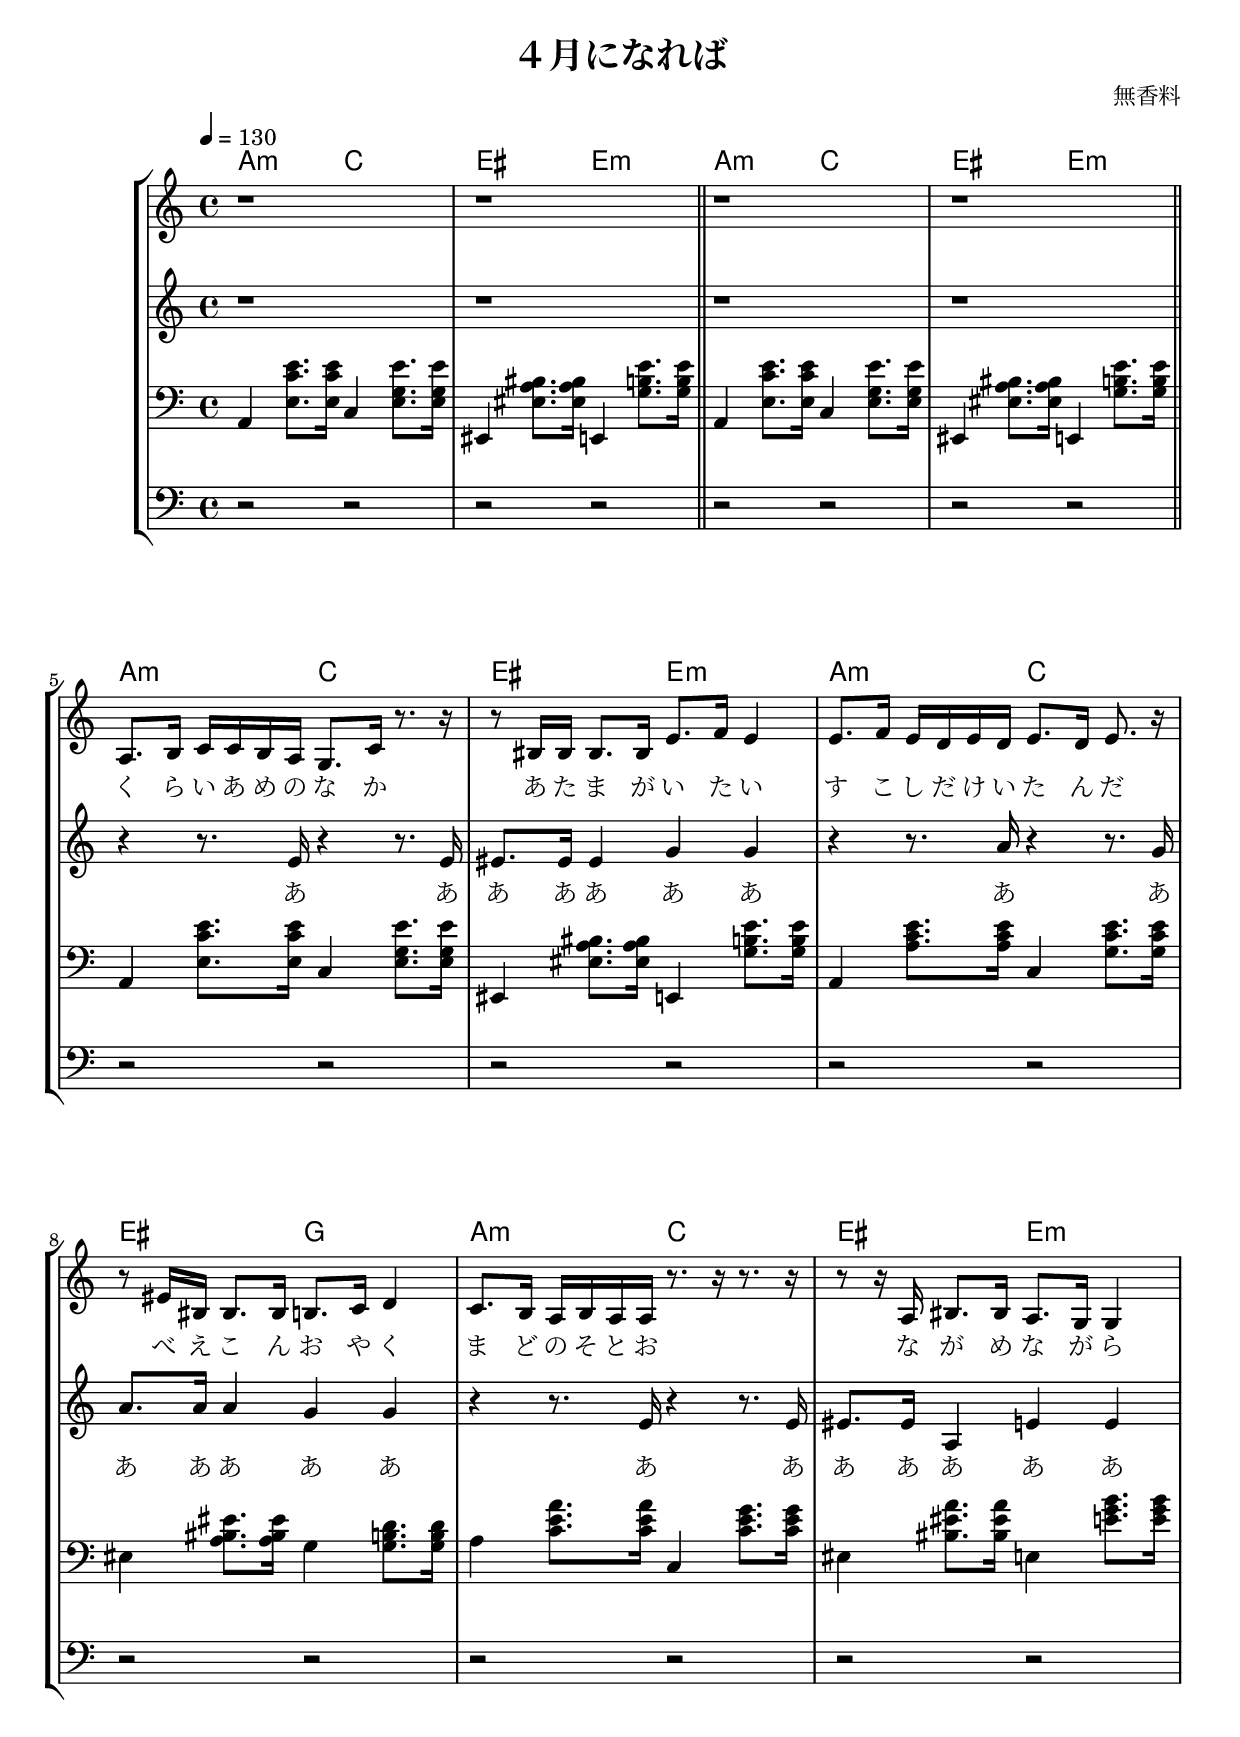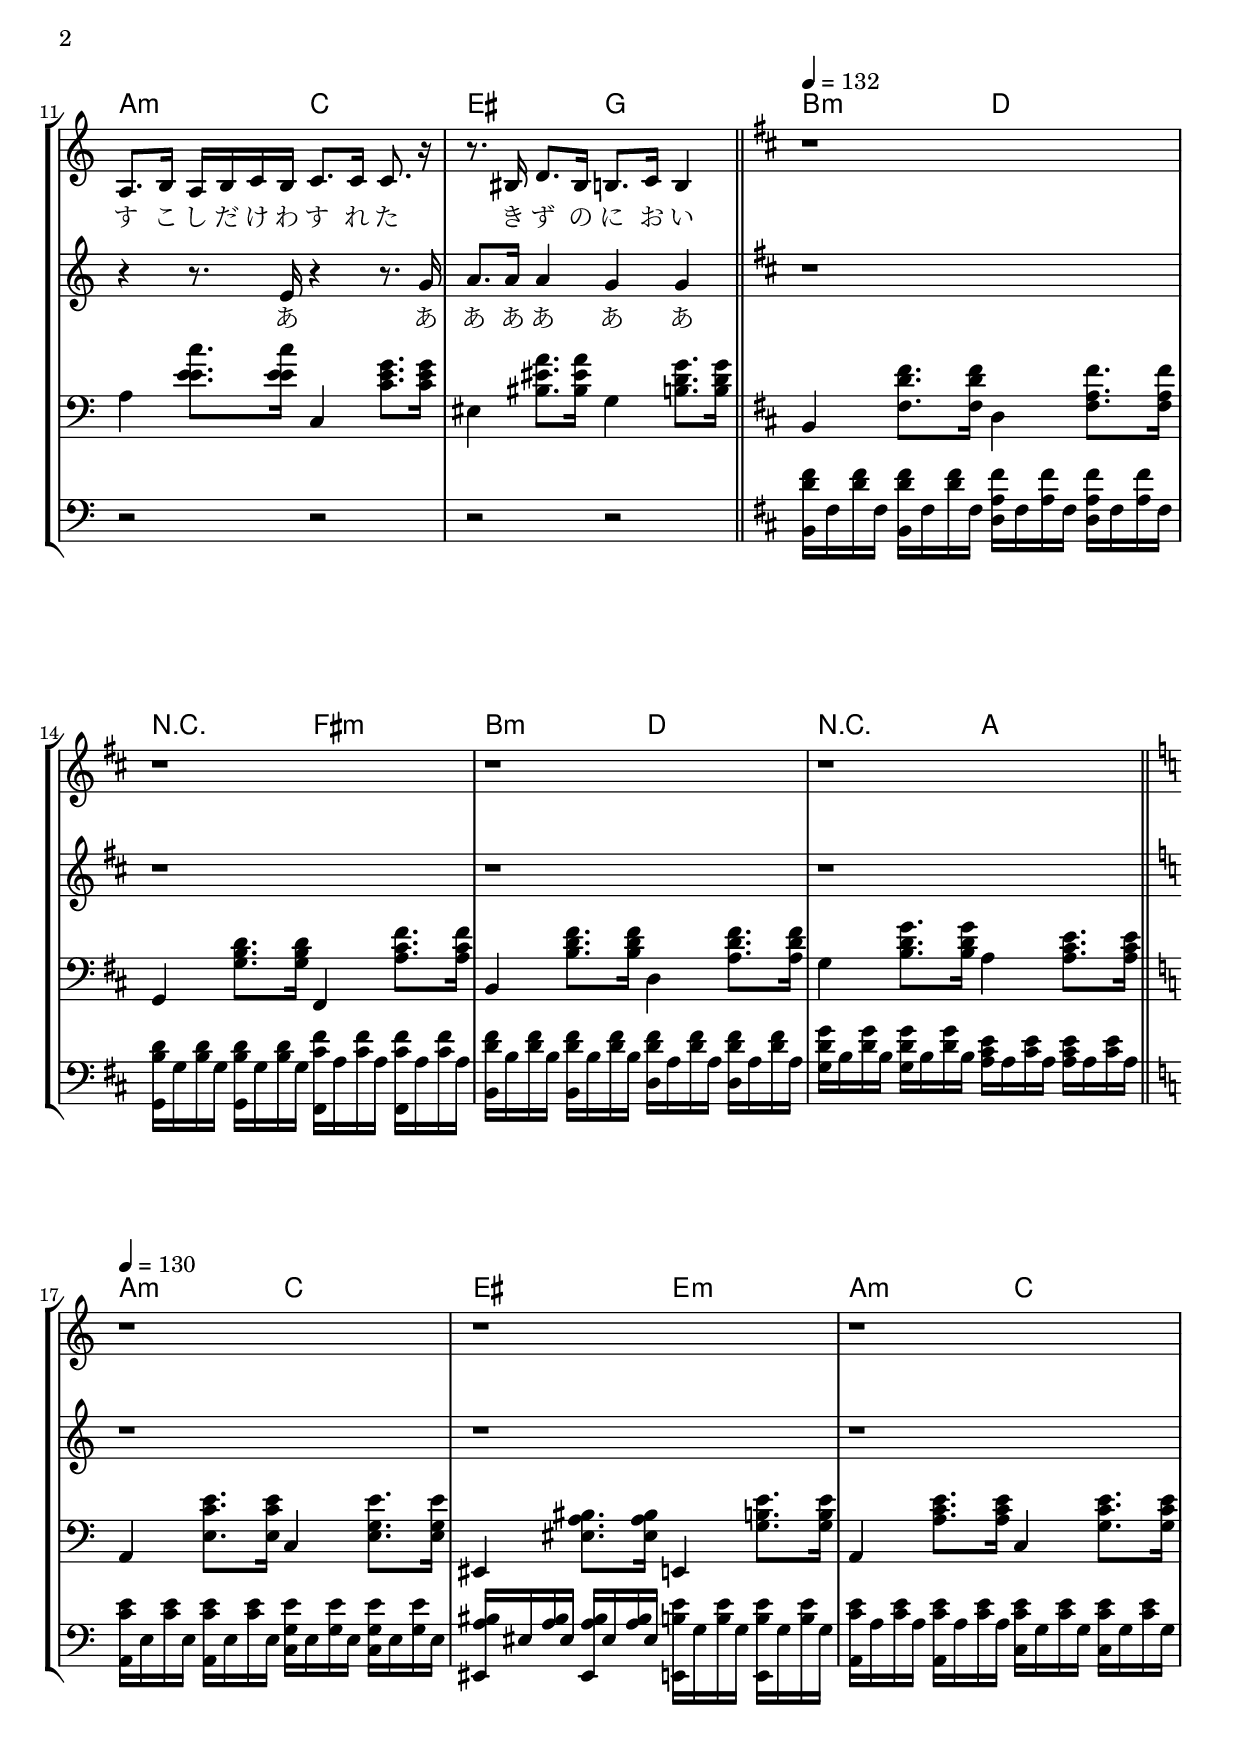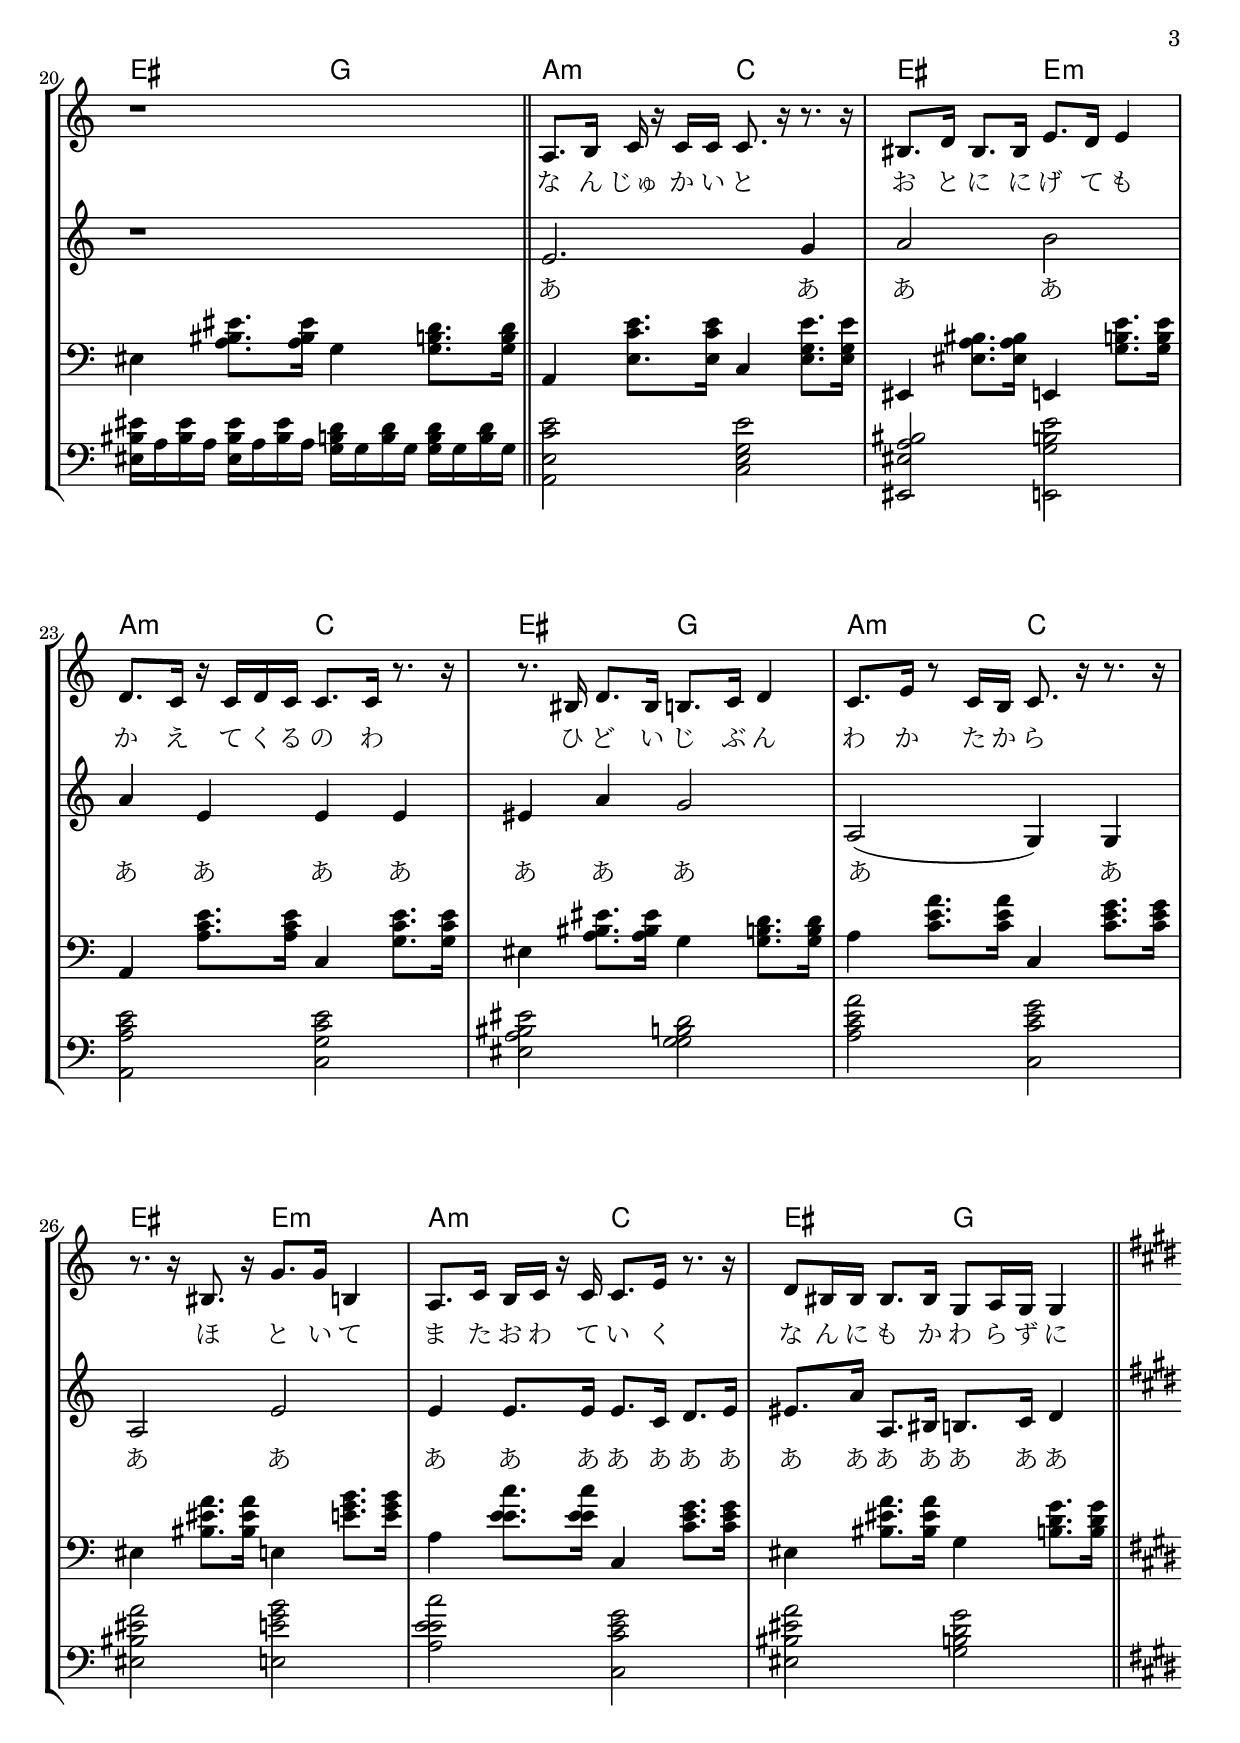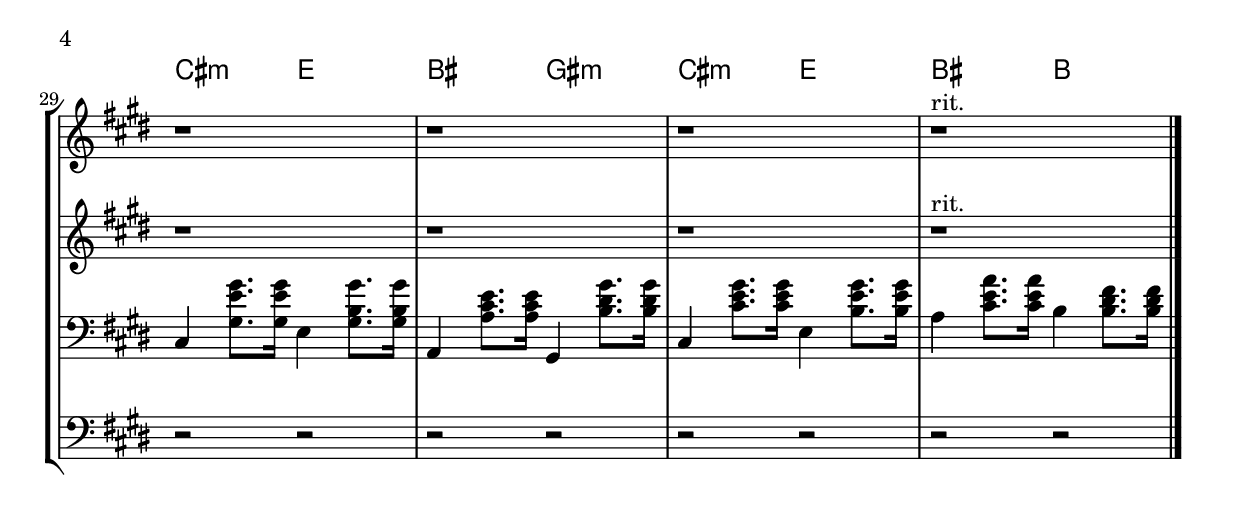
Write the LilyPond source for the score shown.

\version "2.12.1"

\header {
	title = \markup {４月になれば}
	composer = \markup \center-column {無香料}
}

harmony = \chordmode {
	a2:m c eis e:m 

	a:m c eis e:m 

	a:m c eis e:m a:m c eis g a:m c eis e:m a:m c eis g 

	b:m d r fis:m b:m d r a 

	a:m c eis e:m a:m c eis g 

	a:m c eis e:m a:m c eis g a:m c eis e:m a:m c eis g 

	cis:m e bis gis:m cis:m e bis b 
}

melody = {
	\key c \major
	\tempo 4 = 130
	r1 | r1   
	r1 | r1   
	\set Staff.midiInstrument = #"fss0.35"
	a8.  b16  c'16  c'16  b16  a16  g8.  c'16  r8.  r16 
	r8  bis16  bis16  bis8.  bis16  e'8.  f'16  e'4 
	e'8.  f'16  e'16  d'16  e'16  d'16  e'8.  d'16  e'8.  r16 
	r8  eis'16  bis16  bis8.  bis16  b8.  c'16  d'4 
	c'8.  b16  a16  b16  a16  a16  r8.  r16  r8.  r16 
	r8  r16  a16  bis8.  bis16  a8.  g16  g4 
	a8.  b16  a16  b16  c'16  b16  c'8.  c'16  c'8.  r16 
	r8.  bis16  d'8.  bis16  b8.  c'16  b4
	\key d \major
	\tempo 4 = 132
	r1 | r1 | r1 | r1   
	\key c \major
	\tempo 4 = 130
	r1 | r1 | r1 | r1   
	\set Staff.midiInstrument = #"fss0.35"
	a8.  b16  c'16  r16  c'16  c'16  c'8.  r16  r8.  r16 
	bis8.  d'16  bis8.  bis16  e'8.  d'16  e'4 
	d'8.  c'16  r16  c'16  d'16  c'16  c'8.  c'16  r8.  r16 
	r8.  bis16  d'8.  bis16  b8.  c'16  d'4 
	c'8.  e'16  r8  c'16  b16  c'8.  r16  r8.  r16 
	r8.  r16  bis8.  r16  g'8.  g'16  b4 
	a8.  c'16  b16  c'16  r16  c'16  c'8.  e'16  r8.  r16 
	d'8  bis16  bis16  bis8.  bis16  g8  a16  g16  g4
	\key e \major
	r1 | r1 | r1 | r1^"rit." \bar "|."
}

words = \lyricmode {
	
	
	く  ら  い  あ  め  の  な  か  あ  た  ま  が  い  た  い  す  こ  し  だ  け  い  た  ん  だ  べ  え  こ  ん  お  や  く  ま  ど  の  そ  と  お  な  が  め  な  が  ら  す  こ  し  だ  け  わ  す  れ  た  き  ず  の  に  お  い  
	
	
	な  ん  じゅ  か  い  と  お  と  に  に  げ  て  も  か  え  て  く  る  の  わ  ひ  ど  い  じ  ぶ  ん  わ  か  た  か  ら  ほ  と  い  て  ま  た  お  わ  て  い  く  な  ん  に  も  か  わ  ら  ず  に  
	
}

secondmelody = {
	\key c \major
	\tempo 4 = 130
	r1 | r1   
	r1 | r1   
	\set Staff.midiInstrument = #"Pizzicato Strings"
	r4  r8.  e'16  r4  r8.  e'16 
	eis'8.  eis'16  eis'4  g'4  g'4 
	r4  r8.  a'16  r4  r8.  g'16 
	a'8.  a'16  a'4  g'4  g'4 
	r4  r8.  e'16  r4  r8.  e'16 
	eis'8.  eis'16  a4  e'4  e'4 
	r4  r8.  e'16  r4  r8.  g'16 
	a'8.  a'16  a'4  g'4  g'4
	\key d \major
	\tempo 4 = 132
	r1 | r1 | r1 | r1   
	\key c \major
	\tempo 4 = 130
	r1 | r1 | r1 | r1   
	\set Staff.midiInstrument = #"Muted Trumpet"
	e'2.  g'4 
	a'2  b'2 
	a'4  e'4  e'4  e'4 
	eis'4  a'4  g'2 
	a2  (g4)  g4 
	a2  e'2 
	e'4  e'8.  e'16  e'8.  c'16  d'8.  e'16 
	eis'8.  a'16  a8.  bis16  b8.  c'16  d'4
	\key e \major
	r1 | r1 | r1 | r1^"rit." \bar "|."
}

secondwords = \lyricmode {
	
	
	あ  あ  あ  あ  あ  あ  あ  あ  あ  あ  あ  あ  あ  あ  あ  あ  あ  あ  あ  あ  あ  あ  あ  あ  あ  あ  あ  あ  
	
	
	あ  あ  あ  あ  あ  あ  あ  あ  あ  あ  あ  あ  あ  あ  あ  あ  あ  あ  あ  あ  あ  あ  あ  あ  あ  あ  あ  あ  あ  
	
}

tempochange = {
	\tempo 4 = 130
	r1 | r1 \bar "||"
	\tempo 4 = 130
	r1 | r1 \bar "||"
	\tempo 4 = 130
	r1 | r1 | r1 | r1 | r1 | r1 | r1 | r1 \bar "||"
	\tempo 4 = 132
	r1 | r1 | r1 | r1 \bar "||"
	\tempo 4 = 130
	r1 | r1 | r1 | r1 \bar "||"
	\tempo 4 = 130
	r1 | r1 | r1 | r1 | r1 | r1 | r1 | r1 \bar "||"
	\tempo 4 = 130
	r1 | r1 | r1 | \tempo 4 = 97 r2 \tempo 4 = 86 r2 \bar "|."
}

mainacc = {
	\clef bass
	\set Staff.midiInstrument = #"Slap Bass 1"
	\key c \major
	\tempo 4 = 130
	a,4 <e c' e'>8. <e c' e'>16
	c4 <e g e'>8. <e g e'>16
	eis,4 <eis a bis>8. <eis a bis>16
	e,4 <g b e'>8. <g b e'>16
	\bar "||"

	\set Staff.midiInstrument = #"Slap Bass 1"
	a,4 <e c' e'>8. <e c' e'>16
	c4 <e g e'>8. <e g e'>16
	eis,4 <eis a bis>8. <eis a bis>16
	e,4 <g b e'>8. <g b e'>16
	\bar "||"

	\set Staff.midiInstrument = #"Slap Bass 1"
	a,4 <e c' e'>8. <e c' e'>16
	c4 <e g e'>8. <e g e'>16
	eis,4 <eis a bis>8. <eis a bis>16
	e,4 <g b e'>8. <g b e'>16
	a,4 <a c' e'>8. <a c' e'>16
	c4 <g c' e'>8. <g c' e'>16
	eis4 <a bis eis'>8. <a bis eis'>16
	g4 <g b d'>8. <g b d'>16
	a4 <c' e' a'>8. <c' e' a'>16
	c4 <c' e' g'>8. <c' e' g'>16
	eis4 <bis eis' a'>8. <bis eis' a'>16
	e4 <e' g' b'>8. <e' g' b'>16
	a4 <e' e' c''>8. <e' e' c''>16
	c4 <c' e' g'>8. <c' e' g'>16
	eis4 <bis eis' a'>8. <bis eis' a'>16
	g4 <b d' g'>8. <b d' g'>16
	\bar "||"

	\set Staff.midiInstrument = #"Slap Bass 1"
	\key d \major
	\tempo 4 = 132
	b,4 <fis d' fis'>8. <fis d' fis'>16
	d4 <fis a fis'>8. <fis a fis'>16
	g,4 <g b d'>8. <g b d'>16
	fis,4 <a cis' fis'>8. <a cis' fis'>16
	b,4 <b d' fis'>8. <b d' fis'>16
	d4 <a d' fis'>8. <a d' fis'>16
	g4 <b d' g'>8. <b d' g'>16
	a4 <a cis' e'>8. <a cis' e'>16
	\bar "||"

	\set Staff.midiInstrument = #"Slap Bass 1"
	\key c \major
	\tempo 4 = 130
	a,4 <e c' e'>8. <e c' e'>16
	c4 <e g e'>8. <e g e'>16
	eis,4 <eis a bis>8. <eis a bis>16
	e,4 <g b e'>8. <g b e'>16
	a,4 <a c' e'>8. <a c' e'>16
	c4 <g c' e'>8. <g c' e'>16
	eis4 <a bis eis'>8. <a bis eis'>16
	g4 <g b d'>8. <g b d'>16
	\bar "||"

	\set Staff.midiInstrument = #"Slap Bass 1"
	a,4 <e c' e'>8. <e c' e'>16
	c4 <e g e'>8. <e g e'>16
	eis,4 <eis a bis>8. <eis a bis>16
	e,4 <g b e'>8. <g b e'>16
	a,4 <a c' e'>8. <a c' e'>16
	c4 <g c' e'>8. <g c' e'>16
	eis4 <a bis eis'>8. <a bis eis'>16
	g4 <g b d'>8. <g b d'>16
	a4 <c' e' a'>8. <c' e' a'>16
	c4 <c' e' g'>8. <c' e' g'>16
	eis4 <bis eis' a'>8. <bis eis' a'>16
	e4 <e' g' b'>8. <e' g' b'>16
	a4 <e' e' c''>8. <e' e' c''>16
	c4 <c' e' g'>8. <c' e' g'>16
	eis4 <bis eis' a'>8. <bis eis' a'>16
	g4 <b d' g'>8. <b d' g'>16
	\bar "||"

	\set Staff.midiInstrument = #"Whistle"
	\key e \major
	cis4 <gis e' gis'>8. <gis e' gis'>16
	e4 <gis b gis'>8. <gis b gis'>16
	a,4 <a cis' e'>8. <a cis' e'>16
	gis,4 <b dis' gis'>8. <b dis' gis'>16
	cis4 <cis' e' gis'>8. <cis' e' gis'>16
	e4 <b e' gis'>8. <b e' gis'>16
	a4 <cis' e' a'>8. <cis' e' a'>16
	b4 <b dis' fis'>8. <b dis' fis'>16
	\bar "|."
}

subacc = {
	\clef bass
	\set Staff.midiInstrument = #"Acoustic grand"
	\key c \major
	\tempo 4 = 130
	r2
	r2
	r2
	r2
	\bar "||"

	\set Staff.midiInstrument = #"Acoustic grand"
	r2
	r2
	r2
	r2
	\bar "||"

	\set Staff.midiInstrument = #"Acoustic grand"
	r2
	r2
	r2
	r2
	r2
	r2
	r2
	r2
	r2
	r2
	r2
	r2
	r2
	r2
	r2
	r2
	\bar "||"

	\set Staff.midiInstrument = #"Synthstrings 1"
	\key d \major
	\tempo 4 = 132
	<b, d' fis'>16 fis16 <d' fis'>16 fis16   <b, d' fis'>16 fis16 <d' fis'>16 fis16
	<d a fis'>16 fis16 <a fis'>16 fis16   <d a fis'>16 fis16 <a fis'>16 fis16
	<g, b d'>16 g16 <b d'>16 g16   <g, b d'>16 g16 <b d'>16 g16
	<fis, cis' fis'>16 a16 <cis' fis'>16 a16   <fis, cis' fis'>16 a16 <cis' fis'>16 a16
	<b, d' fis'>16 b16 <d' fis'>16 b16   <b, d' fis'>16 b16 <d' fis'>16 b16
	<d d' fis'>16 a16 <d' fis'>16 a16   <d d' fis'>16 a16 <d' fis'>16 a16
	<g d' g'>16 b16 <d' g'>16 b16   <g d' g'>16 b16 <d' g'>16 b16
	<a cis' e'>16 a16 <cis' e'>16 a16   <a cis' e'>16 a16 <cis' e'>16 a16
	\bar "||"

	\set Staff.midiInstrument = #"Synthstrings 1"
	\key c \major
	\tempo 4 = 130
	<a, c' e'>16 e16 <c' e'>16 e16   <a, c' e'>16 e16 <c' e'>16 e16
	<c g e'>16 e16 <g e'>16 e16   <c g e'>16 e16 <g e'>16 e16
	<eis, a bis>16 eis16 <a bis>16 eis16   <eis, a bis>16 eis16 <a bis>16 eis16
	<e, b e'>16 g16 <b e'>16 g16   <e, b e'>16 g16 <b e'>16 g16
	<a, c' e'>16 a16 <c' e'>16 a16   <a, c' e'>16 a16 <c' e'>16 a16
	<c c' e'>16 g16 <c' e'>16 g16   <c c' e'>16 g16 <c' e'>16 g16
	<eis bis eis'>16 a16 <bis eis'>16 a16   <eis bis eis'>16 a16 <bis eis'>16 a16
	<g b d'>16 g16 <b d'>16 g16   <g b d'>16 g16 <b d'>16 g16
	\bar "||"

	\set Staff.midiInstrument = #"Celesta"
	<a, e c' e'>2
	<c e g e'>2
	<eis, eis a bis>2
	<e, g b e'>2
	<a, a c' e'>2
	<c g c' e'>2
	<eis a bis eis'>2
	<g g b d'>2
	<a c' e' a'>2
	<c c' e' g'>2
	<eis bis eis' a'>2
	<e e' g' b'>2
	<a e' e' c''>2
	<c c' e' g'>2
	<eis bis eis' a'>2
	<g b d' g'>2
	\bar "||"

	\set Staff.midiInstrument = #"Acoustic grand"
	\key e \major
	r2
	r2
	r2
	r2
	r2
	r2
	r2
	r2
	\bar "|."
}

percA = {
	\drummode {
	r1 |r1 \bar "||"
	r1 |r1 \bar "||"
	r1 |r1 |r1 |r1 |r1 |r1 |r1 |r1 \bar "||"
	r1 |r1 |r1 |r1 \bar "||"
	r1 |r1 |r1 |r1 \bar "||"
	r1 |r1 |r1 |r1 |r1 |r1 |r1 |r1 \bar "||"
	r1 |r1 |r1 |r1 \bar "|."
	}
}

percB = {
	\drummode {
	r1 |r1 \bar "||"
	r1 |r1 \bar "||"
	r1 |r1 |r1 |r1 |r1 |r1 |r1 |r1 \bar "||"
	r1 |r1 |r1 |r1 \bar "||"
	r1 |r1 |r1 |r1 \bar "||"
	r1 |r1 |r1 |r1 |r1 |r1 |r1 |r1 \bar "||"
	r1 |r1 |r1 |r1 \bar "|."
	}
}

percC = {
	\drummode {
	r1 |r1 \bar "||"
	r1 |r1 \bar "||"
	r1 |r1 |r1 |r1 |r1 |r1 |r1 |r1 \bar "||"
	r1 |r1 |r1 |r1 \bar "||"
	r1 |r1 |r1 |r1 \bar "||"
	r1 |r1 |r1 |r1 |r1 |r1 |r1 |r1 \bar "||"
	r1 |r1 |r1 |r1 \bar "|."
	}
}

percD = {
	\drummode {
	r1 |r1 \bar "||"
	r1 |r1 \bar "||"
	r1 |r1 |r1 |r1 |r1 |r1 |r1 |r1 \bar "||"
	r1 |r1 |r1 |r1 \bar "||"
	r1 |r1 |r1 |r1 \bar "||"
	r1 |r1 |r1 |r1 |r1 |r1 |r1 |r1 \bar "||"
	r1 |r1 |r1 |r1 \bar "|."
	}
}

percE = {
	\drummode {
	r1 |r1 \bar "||"
	r1 |r1 \bar "||"
	r1 |r1 |r1 |r1 |r1 |r1 |r1 |r1 \bar "||"
	r1 |r1 |r1 |r1 \bar "||"
	r1 |r1 |r1 |r1 \bar "||"
	r1 |r1 |r1 |r1 |r1 |r1 |r1 |r1 \bar "||"
	r1 |r1 |r1 |r1 \bar "|."
	}
}

\score {
	<<
		\new StaffGroup <<
			\new ChordNames {\harmony}
			\new Voice = "melody" {\melody}
			\new Lyrics \lyricsto "melody" \words
			\new Voice = "secondmelody" {\secondmelody}
			\new Lyrics \lyricsto "secondmelody" \secondwords
			\new Staff = "mainacc" {\mainacc}
			\new Staff = "subacc" {\subacc}
		>>
	>>
	\layout { }
}
